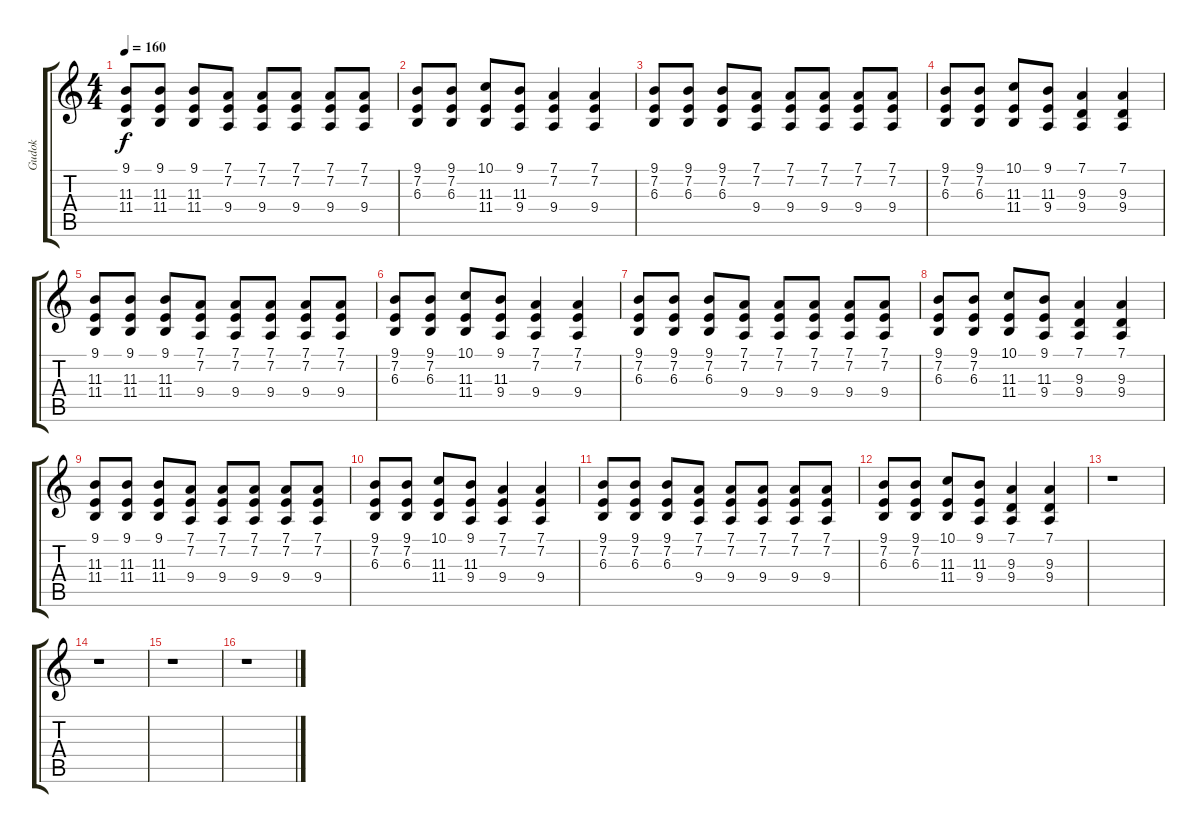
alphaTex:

\track ("Gudok" "Gudok") {instrument violin}
\staff {score tabs}
\tuning (D4 A3 F3 C3 G2 D2) {hide}
\ts (4 4)
\tempo 160
\clef g2
\ks c
(9.1 11.3 11.4).8{dy f} (9.1 11.3 11.4).8 (9.1 11.3 11.4).8 (7.1 7.2 9.4).8 (7.1 7.2 9.4).8 (7.1 7.2 9.4).8 (7.1 7.2 9.4).8 (7.1 7.2 9.4).8 |
(9.1 7.2 6.3).8 (9.1 7.2 6.3).8 (10.1 11.3 11.4).8 (9.1 11.3 9.4).8 (7.1 7.2 9.4).4 (7.1 7.2 9.4).4 |
(9.1 7.2 6.3).8 (9.1 7.2 6.3).8 (9.1 7.2 6.3).8 (7.1 7.2 9.4).8 (7.1 7.2 9.4).8 (7.1 7.2 9.4).8 (7.1 7.2 9.4).8 (7.1 7.2 9.4).8 |
(9.1 7.2 6.3).8 (9.1 7.2 6.3).8 (10.1 11.3 11.4).8 (9.1 11.3 9.4).8 (7.1 9.3 9.4).4 (7.1 9.3 9.4).4 |
(9.1 11.3 11.4).8 (9.1 11.3 11.4).8 (9.1 11.3 11.4).8 (7.1 7.2 9.4).8 (7.1 7.2 9.4).8 (7.1 7.2 9.4).8 (7.1 7.2 9.4).8 (7.1 7.2 9.4).8 |
(9.1 7.2 6.3).8 (9.1 7.2 6.3).8 (10.1 11.3 11.4).8 (9.1 11.3 9.4).8 (7.1 7.2 9.4).4 (7.1 7.2 9.4).4 |
(9.1 7.2 6.3).8 (9.1 7.2 6.3).8 (9.1 7.2 6.3).8 (7.1 7.2 9.4).8 (7.1 7.2 9.4).8 (7.1 7.2 9.4).8 (7.1 7.2 9.4).8 (7.1 7.2 9.4).8 |
(9.1 7.2 6.3).8 (9.1 7.2 6.3).8 (10.1 11.3 11.4).8 (9.1 11.3 9.4).8 (7.1 9.3 9.4).4 (7.1 9.3 9.4).4 |
(9.1 11.3 11.4).8 (9.1 11.3 11.4).8 (9.1 11.3 11.4).8 (7.1 7.2 9.4).8 (7.1 7.2 9.4).8 (7.1 7.2 9.4).8 (7.1 7.2 9.4).8 (7.1 7.2 9.4).8 |
(9.1 7.2 6.3).8 (9.1 7.2 6.3).8 (10.1 11.3 11.4).8 (9.1 11.3 9.4).8 (7.1 7.2 9.4).4 (7.1 7.2 9.4).4 |
(9.1 7.2 6.3).8 (9.1 7.2 6.3).8 (9.1 7.2 6.3).8 (7.1 7.2 9.4).8 (7.1 7.2 9.4).8 (7.1 7.2 9.4).8 (7.1 7.2 9.4).8 (7.1 7.2 9.4).8 |
(9.1 7.2 6.3).8 (9.1 7.2 6.3).8 (10.1 11.3 11.4).8 (9.1 11.3 9.4).8 (7.1 9.3 9.4).4 (7.1 9.3 9.4).4 |
r.1 |
r.1 |
r.1 |
r.1
